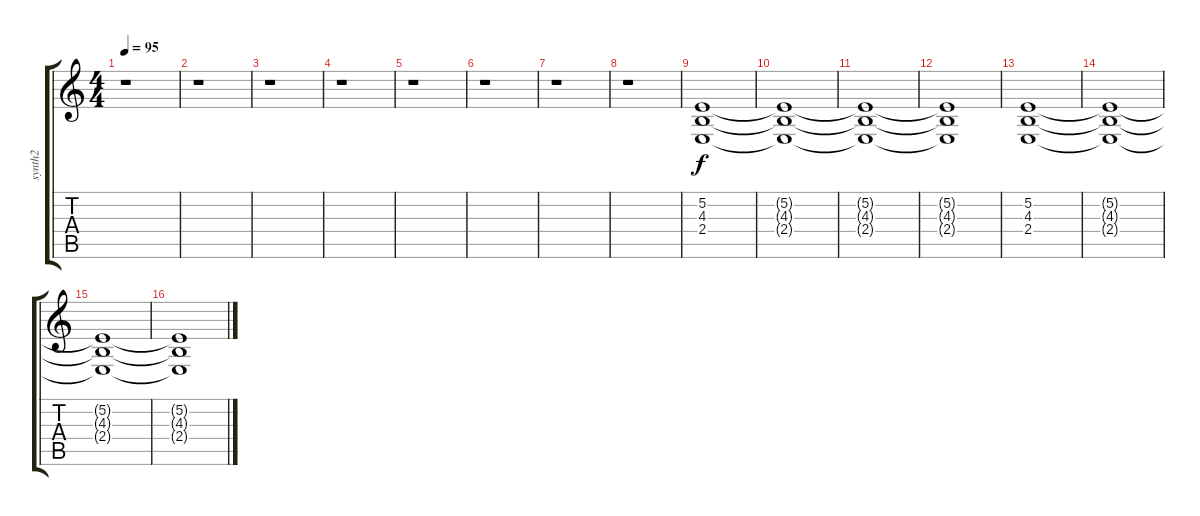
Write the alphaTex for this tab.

\track ("synth2" "synth2") {instrument synthvoice}
\staff {score tabs}
\tuning (E4 B3 G3 D3 A2 E2) {hide}
\ts (4 4)
\tempo 95
\clef g2
\ks c
r.1{dy f instrument synthvoice} |
r.1 |
r.1 |
r.1 |
r.1 |
r.1 |
r.1 |
r.1 |
(5.2 4.3 2.4).1 |
(5.2{t} 4.3{t} 2.4{t}).1 |
(5.2{t} 4.3{t} 2.4{t}).1 |
(5.2{t} 4.3{t} 2.4{t}).1 |
(5.2 4.3 2.4).1 |
(5.2{t} 4.3{t} 2.4{t}).1 |
(5.2{t} 4.3{t} 2.4{t}).1 |
(5.2{t} 4.3{t} 2.4{t}).1
